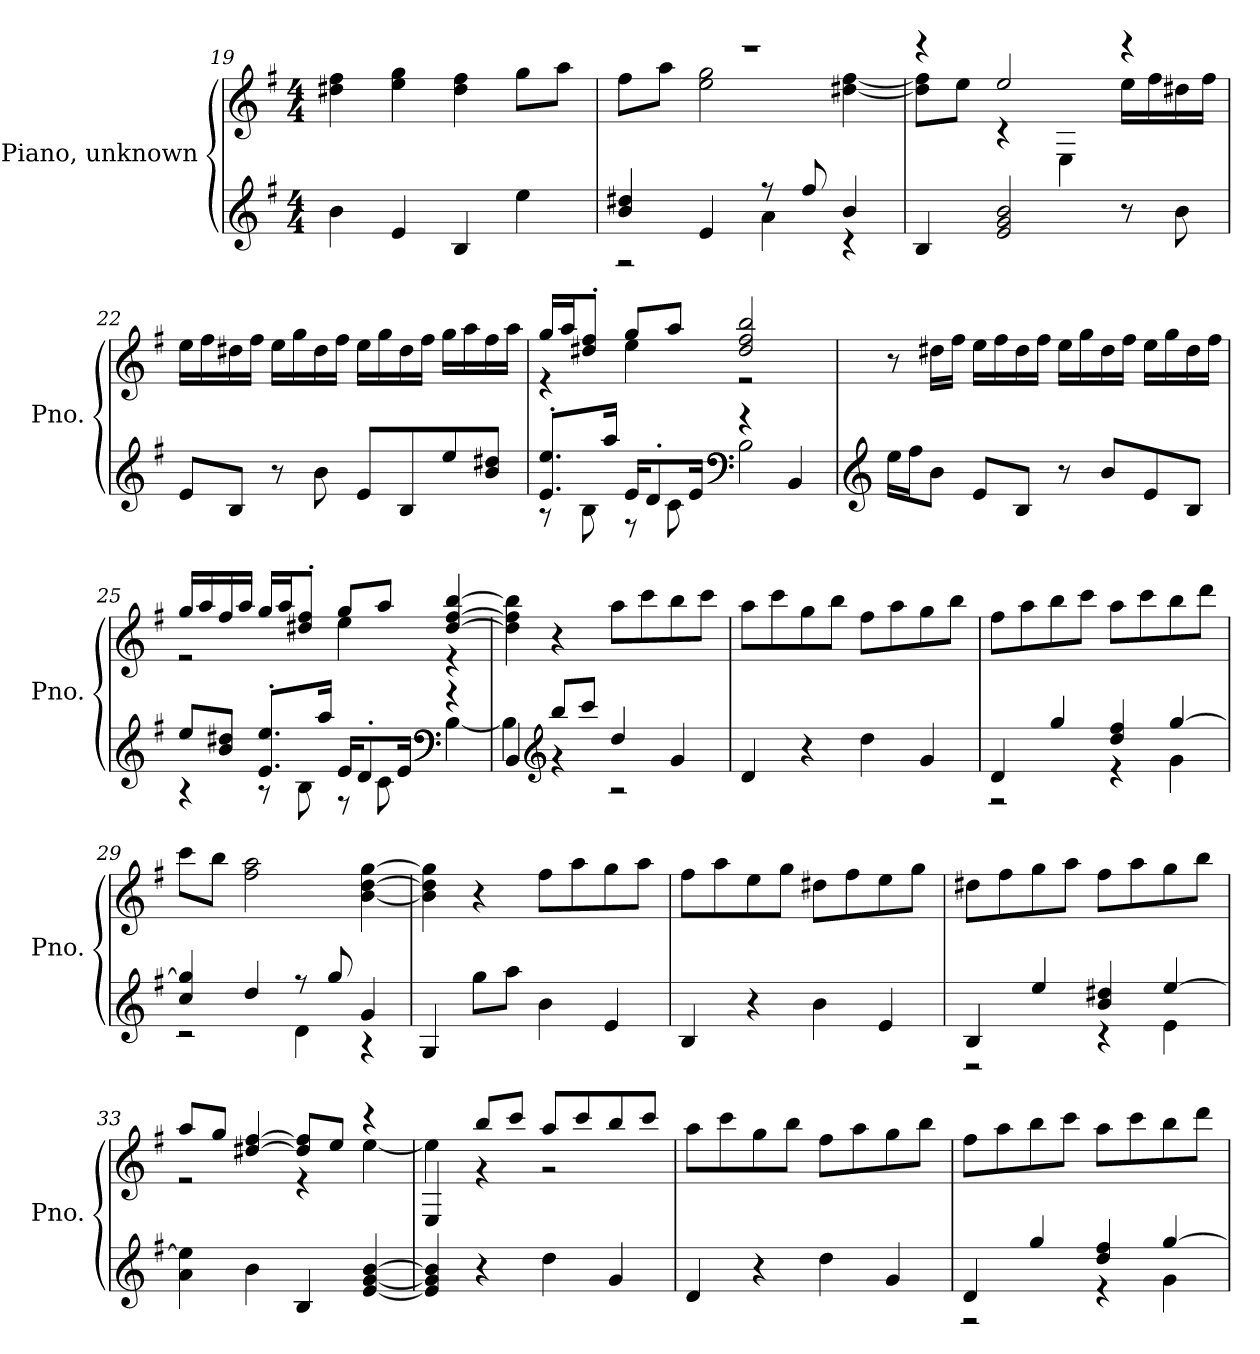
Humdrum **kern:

**kern	**kern
*part1	*part1
*staff2	*staff1
*I"Piano, unknown	*
*I'Pno.	*
*clefG2	*clefG2
*k[f#]	*k[f#]
*M4/4	*M4/4
=19	=19
4b\	4dd#X\ 4ff#\
4e/	4ee\ 4gg\
4B/	4dd#\ 4ff#\
4ee\	8gg\L
.	8aa\J
!!LO:LB:g=z
=20	=20
*^	*^
4b/ 4dd#X/	2r	1r	8ff#\L
.	.	.	8aa\J
4e/	.	.	2ee\ 2gg\
8r	4a\	.	.
8ff#/	.	.	.
4b/	4r	.	[4dd#X\ [4ff#\
*v	*v	*	*
=21	=21	=21
4B/	4r	8dd#\] 8ff#\]L
.	.	8ee\J
2e/ 2g/ 2b/	2ee/	4r
.	.	4E\
8r	4r	16ee\LL
.	.	16ff#\
8b\	.	16dd#X\
.	.	16ff#\JJ
*	*v	*v
=22	=22
8e/L	16ee\LL
.	16ff#\
8B/J	16dd#X\
.	16ff#\JJ
8r	16ee\LL
.	16gg\
8b\	16dd#\
.	16ff#\JJ
8e/L	16ee\LL
.	16gg\
8B/	16dd#\
.	16ff#\JJ
8ee/	16gg\LL
.	16aa\
8b/ 8dd#X/J	16ff#\
.	16aa\JJ
!!LO:LB:g=z
=23	=23
*^	*^
8.e/' 8.ee/'L	8r	16gg/LL	4r
.	.	16aa/J	.
.	8B\	8dd#X/' 8ff#/'J	.
16aa/Jk	.	.	.
16e/KL	8r	8gg/L	4ee\
8d'/	.	.	.
.	8c\	8aa/J	.
16e/Jk	.	.	.
*clefF4	*	*	*
4r	2B\	2dd#/ 2ff#/ 2bb/	2r
4BB/	.	.	.
*v	*v	*	*
*	*v	*v
=24	=24
*clefG2	*
16ee\LL	8r
16ff#\J	.
8b\J	16dd#X\LL
.	16ff#\JJ
8e/L	16ee\LL
.	16ff#\
8B/J	16dd#\
.	16ff#\JJ
8r	16ee\LL
.	16gg\
8b/L	16dd#\
.	16ff#\JJ
8e/	16ee\LL
.	16gg\
8B/J	16dd#\
.	16ff#\JJ
!!LO:PB:g=z
=25	=25
*^	*^
8ee/L	4r	16gg/LL	2r
.	.	16aa/	.
8b/ 8dd#X/J	.	16ff#/	.
.	.	16aa/JJ	.
8.e/' 8.ee/'L	8r	16gg/LL	.
.	.	16aa/J	.
.	8B\	8dd#X/' 8ff#/'J	.
16aa/Jk	.	.	.
16e/KL	8r	8gg/L	4ee\
8d'/	.	.	.
.	8c\	8aa/J	.
16e/Jk	.	.	.
*clefF4	*	*	*
4r	[4B\	[4dd#/ [4ff#/ [4bb/	4r
*	*	*v	*v
=26	=26	=26
4BB/	4B\]	4dd#\] 4ff#\] 4bb\]
*clefG2	*	*
8bb/L	4r	4r
8ccc/J	.	.
4dd/	2r	8aa\L
.	.	8ccc\
4g/	.	8bb\
.	.	8ccc\J
*v	*v	*
=27	=27
4d/	8aa\L
.	8ccc\
4r	8gg\
.	8bb\J
4dd\	8ff#\L
.	8aa\
4g/	8gg\
.	8bb\J
!!LO:LB:g=z
=28	=28
*^	*
4d/	2r	8ff#\L
.	.	8aa\
4gg/	.	8bb\
.	.	8ccc\J
4dd/ 4ff#/	4r	8aa\L
.	.	8ccc\
[4gg/	4g\	8bb\
.	.	8ddd\J
=29	=29	=29
4cc/ 4gg/]	2r	8ccc\L
.	.	8bb\J
4dd/	.	2ff#\ 2aa\
8r	4d\	.
8gg/	.	.
4g/	4r	[4b\ [4dd\ [4gg\
*v	*v	*
=30	=30
4G/	4b\] 4dd\] 4gg\]
8gg\L	4r
8aa\J	.
4b\	8ff#\L
.	8aa\
4e/	8gg\
.	8aa\J
=31	=31
4B/	8ff#\L
.	8aa\
4r	8ee\
.	8gg\J
4b\	8dd#X\L
.	8ff#\
4e/	8ee\
.	8gg\J
=32	=32
*^	*
4B/	2r	8dd#X\L
.	.	8ff#\
4ee/	.	8gg\
.	.	8aa\J
4b/ 4dd#X/	4r	8ff#\L
.	.	8aa\
[4ee/	4e\	8gg\
.	.	8bb\J
*v	*v	*
!!LO:LB:g=z
=33	=33
*	*^
4a\ 4ee\]	8aa/L	2r
.	8gg/J	.
4b\	[4dd#X/ [4ff#/	.
4B/	8dd#/] 8ff#/]L	4r
.	8ee/J	.
[4e/ [4g/ [4b/	4r	[4ee\
=34	=34	=34
4e/] 4g/] 4b/]	4E/	4ee\]
4r	8bb/L	4r
.	8ccc/J	.
4dd\	8aa/L	2r
.	8ccc/	.
4g/	8bb/	.
.	8ccc/J	.
*	*v	*v
=35	=35
4d/	8aa\L
.	8ccc\
4r	8gg\
.	8bb\J
4dd\	8ff#\L
.	8aa\
4g/	8gg\
.	8bb\J
=36	=36
*^	*
4d/	2r	8ff#\L
.	.	8aa\
4gg/	.	8bb\
.	.	8ccc\J
4dd/ 4ff#/	4r	8aa\L
.	.	8ccc\
[4gg/	4g\	8bb\
.	.	8ddd\J
*v	*v	*
=	=
*-	*-
